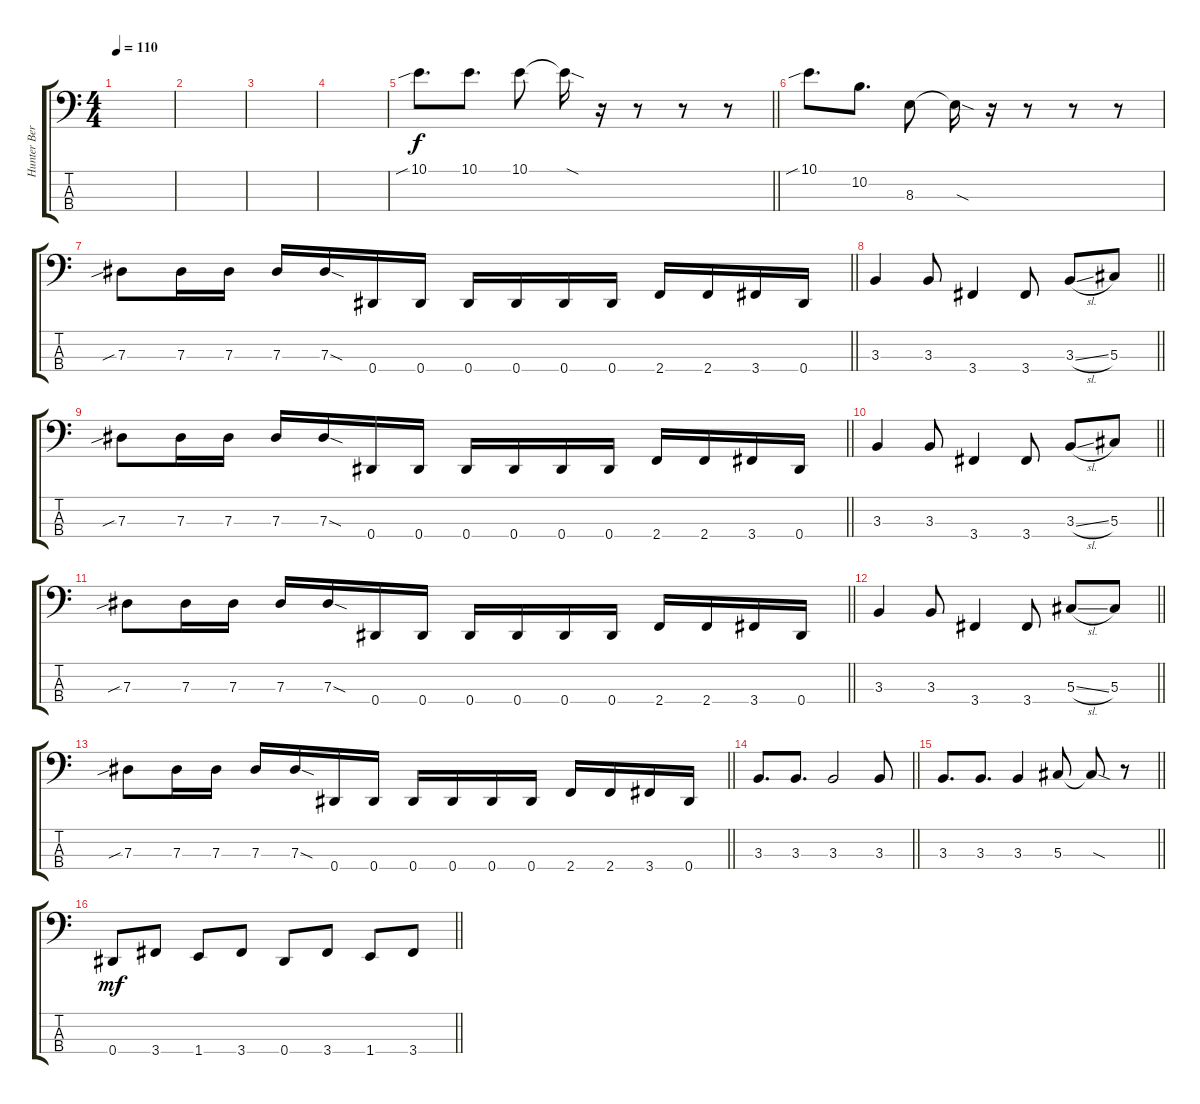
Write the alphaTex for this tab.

\track ("Hunter Bergan" "Hunter Ber") {instrument electricbasspick}
\staff {score tabs}
\tuning (Gb2 Db2 Ab1 Eb1) {hide}
\ts (4 4)
\tempo 110
\clef f4
\ks c
|
|
|
|
\barLineRight lightlight
10.1{sib}.8{d} 10.1.8{d} 10.1.8 10.1{sod t}.16 r.16 r.8 r.8 r.8 |
10.1{sib}.8{d} 10.2.8{d} 8.3.8 8.3{sod t}.16 r.16 r.8 r.8 r.8 |
\barLineRight lightlight
7.3{sib}.8 7.3.16 7.3.16 7.3.16 7.3{sod}.16 0.4.16 0.4.16 0.4.16 0.4.16 0.4.16 0.4.16 2.4.16 2.4.16 3.4.16 0.4.16 |
\barLineRight lightlight
3.3.4 3.3.8 3.4.4 3.4.8 3.3{sl}.8 5.3.8 |
\barLineRight lightlight
7.3{sib}.8 7.3.16 7.3.16 7.3.16 7.3{sod}.16 0.4.16 0.4.16 0.4.16 0.4.16 0.4.16 0.4.16 2.4.16 2.4.16 3.4.16 0.4.16 |
\barLineRight lightlight
3.3.4 3.3.8 3.4.4 3.4.8 3.3{sl}.8 5.3.8 |
\barLineRight lightlight
7.3{sib}.8 7.3.16 7.3.16 7.3.16 7.3{sod}.16 0.4.16 0.4.16 0.4.16 0.4.16 0.4.16 0.4.16 2.4.16 2.4.16 3.4.16 0.4.16 |
\barLineRight lightlight
3.3.4 3.3.8 3.4.4 3.4.8 5.3{sl}.8 5.3.8 |
\barLineRight lightlight
7.3{sib}.8 7.3.16 7.3.16 7.3.16 7.3{sod}.16 0.4.16 0.4.16 0.4.16 0.4.16 0.4.16 0.4.16 2.4.16 2.4.16 3.4.16 0.4.16 |
\barLineRight lightlight
3.3.8{d} 3.3.8{d} 3.3.2 3.3.8 |
\barLineRight lightlight
3.3.8{d} 3.3.8{d} 3.3.4 5.3.8 5.3{sod t}.8 r.8 |
\barLineRight lightlight
0.4.8{dy mf} 3.4.8 1.4.8 3.4.8 0.4.8 3.4.8 1.4.8 3.4.8
